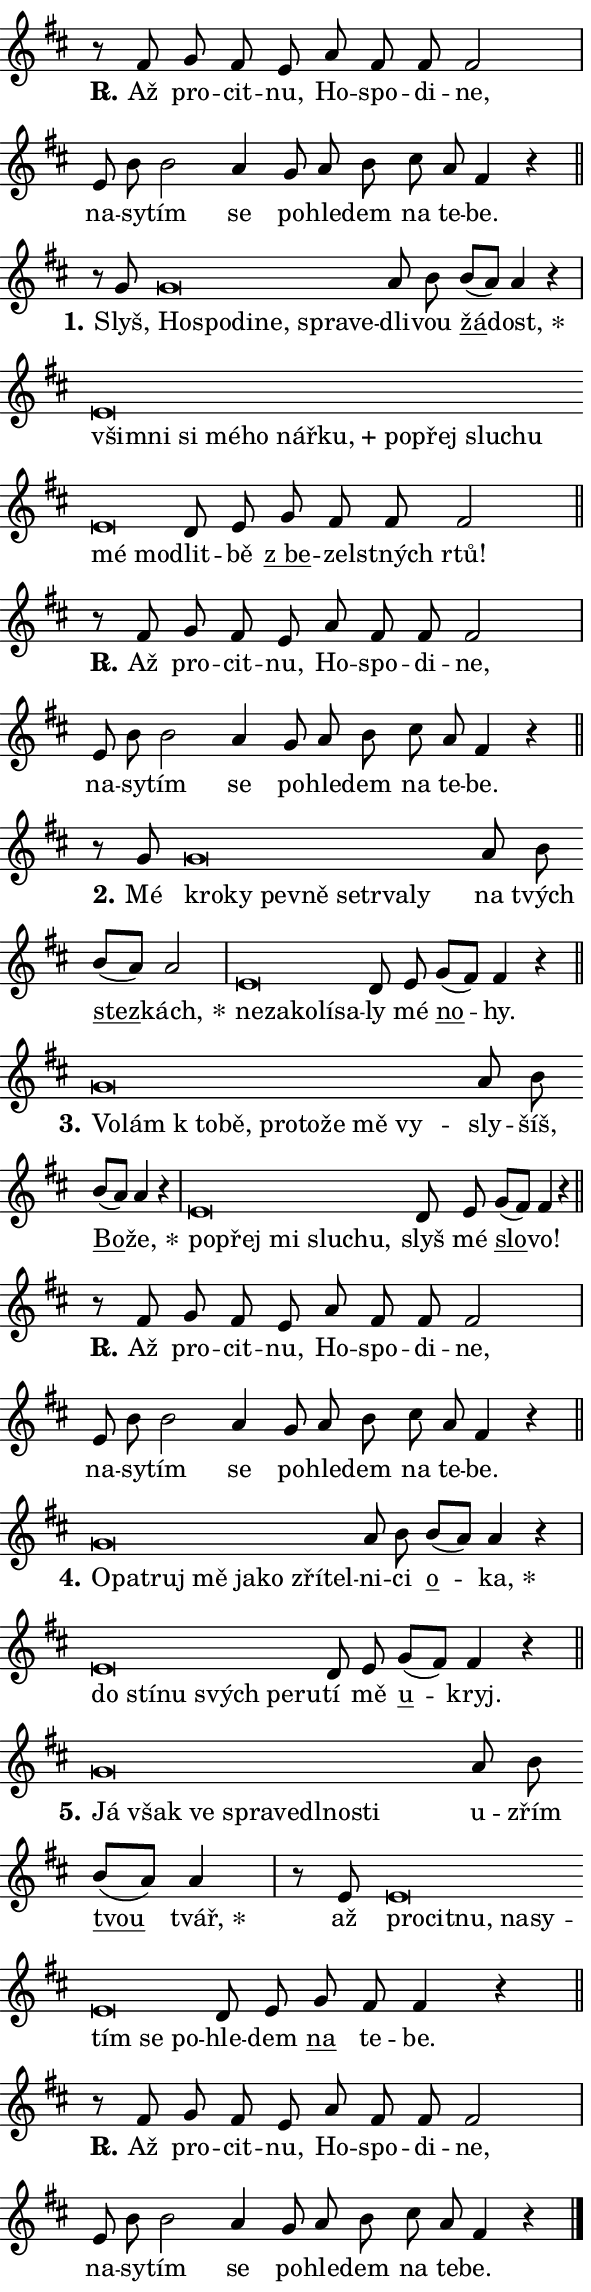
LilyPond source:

\version "2.24.0"
\header { tagline = "" }
\paper {
  indent = 0\cm
  top-margin = 0\cm
  right-margin = 0.13\cm % to fit lyric hyphens
  bottom-margin = 0\cm
  left-margin = 0\cm
  paper-width = 10\cm
  page-breaking = #ly:one-page-breaking
  system-system-spacing.basic-distance = #11
  score-system-spacing.basic-distance = #11
  ragged-last = ##f
}


%% Author: Thomas Morley
%% https://lists.gnu.org/archive/html/lilypond-user/2020-05/msg00002.html
#(define (line-position grob)
"Returns position of @var[grob} in current system:
   @code{'start}, if at first time-step
   @code{'end}, if at last time-step
   @code{'middle} otherwise
"
  (let* ((col (ly:item-get-column grob))
         (ln (ly:grob-object col 'left-neighbor))
         (rn (ly:grob-object col 'right-neighbor))
         (col-to-check-left (if (ly:grob? ln) ln col))
         (col-to-check-right (if (ly:grob? rn) rn col))
         (break-dir-left
           (and
             (ly:grob-property col-to-check-left 'non-musical #f)
             (ly:item-break-dir col-to-check-left)))
         (break-dir-right
           (and
             (ly:grob-property col-to-check-right 'non-musical #f)
             (ly:item-break-dir col-to-check-right))))
        (cond ((eqv? 1 break-dir-left) 'start)
              ((eqv? -1 break-dir-right) 'end)
              (else 'middle))))

#(define (tranparent-at-line-position vctor)
  (lambda (grob)
  "Relying on @code{line-position} select the relevant enry from @var{vctor}.
Used to determine transparency,"
    (case (line-position grob)
      ((end) (not (vector-ref vctor 0)))
      ((middle) (not (vector-ref vctor 1)))
      ((start) (not (vector-ref vctor 2))))))

noteHeadBreakVisibility =
#(define-music-function (break-visibility)(vector?)
"Makes @code{NoteHead}s transparent relying on @var{break-visibility}"
#{
  \override NoteHead.transparent =
    #(tranparent-at-line-position break-visibility)
#})

#(define delete-ledgers-for-transparent-note-heads
  (lambda (grob)
    "Reads whether a @code{NoteHead} is transparent.
If so this @code{NoteHead} is removed from @code{'note-heads} from
@var{grob}, which is supposed to be @code{LedgerLineSpanner}.
As a result ledgers are not printed for this @code{NoteHead}"
    (let* ((nhds-array (ly:grob-object grob 'note-heads))
           (nhds-list
             (if (ly:grob-array? nhds-array)
                 (ly:grob-array->list nhds-array)
                 '()))
           ;; Relies on the transparent-property being done before
           ;; Staff.LedgerLineSpanner.after-line-breaking is executed.
           ;; This is fragile ...
           (to-keep
             (remove
               (lambda (nhd)
                 (ly:grob-property nhd 'transparent #f))
               nhds-list)))
      ;; TODO find a better method to iterate over grob-arrays, similiar
      ;; to filter/remove etc for lists
      ;; For now rebuilt from scratch
      (set! (ly:grob-object grob 'note-heads)  '())
      (for-each
        (lambda (nhd)
          (ly:pointer-group-interface::add-grob grob 'note-heads nhd))
        to-keep))))

squashNotes = {
  \override NoteHead.X-extent = #'(-0.2 . 0.2)
  \override NoteHead.Y-extent = #'(-0.75 . 0)
  \override NoteHead.stencil =
    #(lambda (grob)
       (let ((pos (ly:grob-property grob 'staff-position)))
         (begin
           (if (< pos -7) (display "ERROR: Lower brevis then expected\n") (display ""))
           (if (<= pos -6) ly:text-interface::print ly:note-head::print))))
}
unSquashNotes = {
  \revert NoteHead.X-extent
  \revert NoteHead.Y-extent
  \revert NoteHead.stencil
}

hideNotes = \noteHeadBreakVisibility #begin-of-line-visible
unHideNotes = \noteHeadBreakVisibility #all-visible

% work-around for resetting accidentals
% https://lilypond.org/doc/v2.23/Documentation/notation/displaying-rhythms#unmetered-music
cadenzaMeasure = {
  \cadenzaOff
  \partial 1024 s1024
  \cadenzaOn
}

#(define-markup-command (accent layout props text) (markup?)
  "Underline accented syllable"
  (interpret-markup layout props
    #{\markup \override #'(offset . 4.3) \underline { #text }#}))

responsum = \markup \concat {
  "R" \hspace #-1.05 \path #0.1 #'((moveto 0 0.07) (lineto 0.9 0.8)) \hspace #0.05 "."
}

spaceSize = #0.6828661417322834 % exact space size for TeX Gyre Schola

\layout {
  \context {
    \Staff
    \remove "Time_signature_engraver"
    \override LedgerLineSpanner.after-line-breaking = #delete-ledgers-for-transparent-note-heads
  }
  \context {
    \Lyrics {
      \override LyricSpace.minimum-distance = \spaceSize
      \override LyricText.font-name = #"TeX Gyre Schola"
      \override LyricText.font-size = 1
      \override StanzaNumber.font-name = #"TeX Gyre Schola Bold"
      \override StanzaNumber.font-size = 1
    }
  }
  \context {
    \Score 
    \override NoteHead.text =
      #(lambda (grob) 
        (let ((pos (ly:grob-property grob 'staff-position)))
          #{\markup {
            \combine
              \halign #-0.55 \raise #(if (= pos -6) 0 0.5) \override #'(thickness . 2) \draw-line #'(3.2 . 0)
              \musicglyph "noteheads.sM1"
          }#}))
  }
}

% magnetic-lyrics.ily
%
%   written by
%     Jean Abou Samra <jean@abou-samra.fr>
%     Werner Lemberg <wl@gnu.org>
%
%   adapted by
%     Jiri Hon <jiri.hon@gmail.com>
%
% Version 2022-Apr-15

% https://www.mail-archive.com/lilypond-user@gnu.org/msg149350.html

#(define (Left_hyphen_pointer_engraver context)
   "Collect syllable-hyphen-syllable occurrences in lyrics and store
them in properties.  This engraver only looks to the left.  For
example, if the lyrics input is @code{foo -- bar}, it does the
following.

@itemize @bullet
@item
Set the @code{text} property of the @code{LyricHyphen} grob between
@q{foo} and @q{bar} to @code{foo}.

@item
Set the @code{left-hyphen} property of the @code{LyricText} grob with
text @q{foo} to the @code{LyricHyphen} grob between @q{foo} and
@q{bar}.
@end itemize

Use this auxiliary engraver in combination with the
@code{lyric-@/text::@/apply-@/magnetic-@/offset!} hook."
   (let ((hyphen #f)
         (text #f))
     (make-engraver
      (acknowledgers
       ((lyric-syllable-interface engraver grob source-engraver)
        (set! text grob)))
      (end-acknowledgers
       ((lyric-hyphen-interface engraver grob source-engraver)
        ;(when (not (grob::has-interface grob 'lyric-space-interface))
          (set! hyphen grob)));)
      ((stop-translation-timestep engraver)
       (when (and text hyphen)
         (ly:grob-set-object! text 'left-hyphen hyphen))
       (set! text #f)
       (set! hyphen #f)))))

#(define (lyric-text::apply-magnetic-offset! grob)
   "If the space between two syllables is less than the value in
property @code{LyricText@/.details@/.squash-threshold}, move the right
syllable to the left so that it gets concatenated with the left
syllable.

Use this function as a hook for
@code{LyricText@/.after-@/line-@/breaking} if the
@code{Left_@/hyphen_@/pointer_@/engraver} is active."
   (let ((hyphen (ly:grob-object grob 'left-hyphen #f)))
     (when hyphen
       (let ((left-text (ly:spanner-bound hyphen LEFT)))
         (when (grob::has-interface left-text 'lyric-syllable-interface)
           (let* ((common (ly:grob-common-refpoint grob left-text X))
                  (this-x-ext (ly:grob-extent grob common X))
                  (left-x-ext
                   (begin
                     ;; Trigger magnetism for left-text.
                     (ly:grob-property left-text 'after-line-breaking)
                     (ly:grob-extent left-text common X)))
                  ;; `delta` is the gap width between two syllables.
                  (delta (- (interval-start this-x-ext)
                            (interval-end left-x-ext)))
                  (details (ly:grob-property grob 'details))
                  (threshold (assoc-get 'squash-threshold details 0.2)))
             (when (< delta threshold)
               (let* (;; We have to manipulate the input text so that
                      ;; ligatures crossing syllable boundaries are not
                      ;; disabled.  For languages based on the Latin
                      ;; script this is essentially a beautification.
                      ;; However, for non-Western scripts it can be a
                      ;; necessity.
                      (lt (ly:grob-property left-text 'text))
                      (rt (ly:grob-property grob 'text))
                      (is-space (grob::has-interface hyphen 'lyric-space-interface))
                      (space (if is-space " " ""))
                      (extra-delta (if is-space spaceSize 0))
                      ;; Append new syllable.
                      (ltrt-space (if (and (string? lt) (string? rt))
                                (string-append lt space rt)
                                (make-concat-markup (list lt space rt))))
                      ;; Right-align `ltrt` to the right side.
                      (ltrt-space-markup (grob-interpret-markup
                               grob
                               (make-translate-markup
                                (cons (interval-length this-x-ext) 0)
                                (make-right-align-markup ltrt-space)))))
                 (begin
                   ;; Don't print `left-text`.
                   (ly:grob-set-property! left-text 'stencil #f)
                   ;; Set text and stencil (which holds all collected
                   ;; syllables so far) and shift it to the left.
                   (ly:grob-set-property! grob 'text ltrt-space)
                   (ly:grob-set-property! grob 'stencil ltrt-space-markup)
                   (ly:grob-translate-axis! grob (- (- delta extra-delta)) X))))))))))


#(define (lyric-hyphen::displace-bounds-first grob)
   ;; Make very sure this callback isn't triggered too early.
   (let ((left (ly:spanner-bound grob LEFT))
         (right (ly:spanner-bound grob RIGHT)))
     (ly:grob-property left 'after-line-breaking)
     (ly:grob-property right 'after-line-breaking)
     (ly:lyric-hyphen::print grob)))

squashThreshold = #0.4

\layout {
  \context {
    \Lyrics
    \consists #Left_hyphen_pointer_engraver
    \override LyricText.after-line-breaking =
      #lyric-text::apply-magnetic-offset!
    \override LyricHyphen.stencil = #lyric-hyphen::displace-bounds-first
    \override LyricText.details.squash-threshold = \squashThreshold
    \override LyricHyphen.minimum-distance = 0
    \override LyricHyphen.minimum-length = \squashThreshold
  }
}

squashText = \override LyricText.details.squash-threshold = 9999
unSquashText = \override LyricText.details.squash-threshold = \squashThreshold

leftText = \override LyricText.self-alignment-X = #LEFT
unLeftText = \revert LyricText.self-alignment-X

starOffset = #(lambda (grob) 
                (let ((x_offset (ly:self-alignment-interface::aligned-on-x-parent grob)))
                  (if (= x_offset 0) 0 (+ x_offset 1.2))))

star = #(define-music-function (syllable)(string?)
"Append star separator at the end of a syllable"
#{
  \once \override LyricText.X-offset = #starOffset
  \lyricmode { \markup {
    #syllable
    \override #'((font-name . "TeX Gyre Schola Bold")) \hspace #0.2 \lower #0.65 \larger "*"
  } }
#})

starAccent = #(define-music-function (syllable)(string?)
"Append star separator at the end of a syllable and make accent"
#{
  \once \override LyricText.X-offset = #starOffset
  \lyricmode { \markup {
    \accent #syllable
    \override #'((font-name . "TeX Gyre Schola Bold")) \hspace #0.2 \lower #0.65 \larger "*"
  } }
#})

breath = #(define-music-function (syllable)(string?)
"Append breathing indicator at the end of a syllable"
#{
  \lyricmode { \markup { #syllable "+" } }
#})

optionalBreath = #(define-music-function (syllable)(string?)
"Append optional breathing indicator at the end of a syllable"
#{
  \lyricmode { \markup { #syllable "(+)" } }
#})


\score {
    <<
        \new Voice = "melody" { \cadenzaOn \key d \major \relative { r8 fis' g fis e a fis fis fis2 \cadenzaMeasure \bar "|" e8 b' b2 a4 \bar "" g8 a b cis a fis4 r \cadenzaMeasure \bar "||" \break } }
        \new Lyrics \lyricsto "melody" { \lyricmode { \set stanza = \responsum
Až pro -- cit -- nu, Ho -- spo -- di -- ne, na -- sy -- tím se po -- hle -- dem na te -- be. } }
    >>
    \layout {}
}

\score {
    <<
        \new Voice = "melody" { \cadenzaOn \key d \major \relative { r8 g'8 \squashNotes g\breve*1/16 \hideNotes \breve*1/16 \bar "" \breve*1/16 \bar "" \breve*1/16 \bar "" \breve*1/16 \breve*1/16 \bar "" \unHideNotes \unSquashNotes a8 b \bar "" b[( a)] a4 r \cadenzaMeasure \bar "|" \squashNotes e\breve*1/16 \hideNotes \breve*1/16 \bar "" \breve*1/16 \bar "" \breve*1/16 \bar "" \breve*1/16 \bar "" \breve*1/16 \bar "" \breve*1/16 \bar "" \breve*1/16 \bar "" \breve*1/16 \bar "" \breve*1/16 \bar "" \breve*1/16 \bar "" \breve*1/16 \breve*1/16 \bar "" \unHideNotes \unSquashNotes d8 e \bar "" g fis fis fis2 \cadenzaMeasure \bar "||" \break } }
        \new Lyrics \lyricsto "melody" { \lyricmode { \set stanza = "1."
Slyš, \leftText Ho -- \squashText spo -- di -- ne, spra -- ve -- \unLeftText \unSquashText dli -- vou \markup \accent žá -- \star dost, \leftText všim -- \squashText ni si mé -- ho nář -- \breath "ku," po -- přej slu -- chu mé mo -- \unLeftText \unSquashText dlit -- bě \markup \accent "z be" -- ze -- lstných rtů! } }
    >>
    \layout {}
}

\score {
    <<
        \new Voice = "melody" { \cadenzaOn \key d \major \relative { r8 fis' g fis e a fis fis fis2 \cadenzaMeasure \bar "|" e8 b' b2 a4 \bar "" g8 a b cis a fis4 r \cadenzaMeasure \bar "||" \break } }
        \new Lyrics \lyricsto "melody" { \lyricmode { \set stanza = \responsum
Až pro -- cit -- nu, Ho -- spo -- di -- ne, na -- sy -- tím se po -- hle -- dem na te -- be. } }
    >>
    \layout {}
}

\score {
    <<
        \new Voice = "melody" { \cadenzaOn \key d \major \relative { r8 g'8 \squashNotes g\breve*1/16 \hideNotes \breve*1/16 \bar "" \breve*1/16 \bar "" \breve*1/16 \bar "" \breve*1/16 \bar "" \breve*1/16 \bar "" \breve*1/16 \breve*1/16 \bar "" \unHideNotes \unSquashNotes a8 b \bar "" b[( a)] a2 \cadenzaMeasure \bar "|" \squashNotes e\breve*1/16 \hideNotes \breve*1/16 \bar "" \breve*1/16 \bar "" \breve*1/16 \breve*1/16 \bar "" \unHideNotes \unSquashNotes d8 e \bar "" g[( fis)] fis4 r \cadenzaMeasure \bar "||" \break } }
        \new Lyrics \lyricsto "melody" { \lyricmode { \set stanza = "2."
Mé \leftText kro -- \squashText ky pev -- ně se -- tr -- va -- ly \unLeftText \unSquashText na tvých \markup \accent stez -- \star kách, \leftText ne -- \squashText za -- ko -- lí -- sa -- \unLeftText \unSquashText ly mé \markup \accent no -- hy. } }
    >>
    \layout {}
}

\score {
    <<
        \new Voice = "melody" { \cadenzaOn \key d \major \relative { \squashNotes g'\breve*1/16 \hideNotes \breve*1/16 \bar "" \breve*1/16 \bar "" \breve*1/16 \bar "" \breve*1/16 \bar "" \breve*1/16 \bar "" \breve*1/16 \bar "" \breve*1/16 \breve*1/16 \bar "" \unHideNotes \unSquashNotes a8 b \bar "" b[( a)] a4 r \cadenzaMeasure \bar "|" \squashNotes e\breve*1/16 \hideNotes \breve*1/16 \bar "" \breve*1/16 \bar "" \breve*1/16 \breve*1/16 \bar "" \unHideNotes \unSquashNotes d8 e \bar "" g[( fis)] fis4 r \cadenzaMeasure \bar "||" \break } }
        \new Lyrics \lyricsto "melody" { \lyricmode { \set stanza = "3."
\leftText Vo -- \squashText lám "k to" -- bě, pro -- to -- že mě vy -- \unLeftText \unSquashText sly -- šíš, \markup \accent Bo -- \star že, \leftText po -- \squashText přej mi slu -- chu, \unLeftText \unSquashText slyš mé \markup \accent slo -- vo! } }
    >>
    \layout {}
}

\score {
    <<
        \new Voice = "melody" { \cadenzaOn \key d \major \relative { r8 fis' g fis e a fis fis fis2 \cadenzaMeasure \bar "|" e8 b' b2 a4 \bar "" g8 a b cis a fis4 r \cadenzaMeasure \bar "||" \break } }
        \new Lyrics \lyricsto "melody" { \lyricmode { \set stanza = \responsum
Až pro -- cit -- nu, Ho -- spo -- di -- ne, na -- sy -- tím se po -- hle -- dem na te -- be. } }
    >>
    \layout {}
}

\score {
    <<
        \new Voice = "melody" { \cadenzaOn \key d \major \relative { \squashNotes g'\breve*1/16 \hideNotes \breve*1/16 \bar "" \breve*1/16 \bar "" \breve*1/16 \bar "" \breve*1/16 \bar "" \breve*1/16 \bar "" \breve*1/16 \breve*1/16 \bar "" \unHideNotes \unSquashNotes a8 b \bar "" b[( a)] a4 r \cadenzaMeasure \bar "|" \squashNotes e\breve*1/16 \hideNotes \breve*1/16 \bar "" \breve*1/16 \bar "" \breve*1/16 \bar "" \breve*1/16 \breve*1/16 \bar "" \unHideNotes \unSquashNotes d8 e \bar "" g[( fis)] fis4 r \cadenzaMeasure \bar "||" \break } }
        \new Lyrics \lyricsto "melody" { \lyricmode { \set stanza = "4."
\leftText O -- \squashText pa -- truj mě ja -- ko zří -- tel -- \unLeftText \unSquashText ni -- ci \markup \accent o -- \star ka, \leftText do \squashText stí -- nu svých pe -- ru -- \unLeftText \unSquashText tí mě \markup \accent u -- kryj. } }
    >>
    \layout {}
}

\score {
    <<
        \new Voice = "melody" { \cadenzaOn \key d \major \relative { \squashNotes g'\breve*1/16 \hideNotes \breve*1/16 \bar "" \breve*1/16 \bar "" \breve*1/16 \bar "" \breve*1/16 \bar "" \breve*1/16 \bar "" \breve*1/16 \breve*1/16 \bar "" \unHideNotes \unSquashNotes a8 b \bar "" b[( a)] a4 \cadenzaMeasure \bar "|" r8 e8 \squashNotes e\breve*1/16 \hideNotes \breve*1/16 \bar "" \breve*1/16 \bar "" \breve*1/16 \bar "" \breve*1/16 \bar "" \breve*1/16 \bar "" \breve*1/16 \breve*1/16 \bar "" \unHideNotes \unSquashNotes d8 e \bar "" g fis fis4 r \cadenzaMeasure \bar "||" \break } }
        \new Lyrics \lyricsto "melody" { \lyricmode { \set stanza = "5."
\leftText Já \squashText však ve spra -- ve -- dl -- no -- sti \unLeftText \unSquashText u -- zřím \markup \accent tvou \star tvář, až \leftText pro -- \squashText cit -- nu, na -- sy -- tím se po -- \unLeftText \unSquashText hle -- dem \markup \accent na te -- be. } }
    >>
    \layout {}
}

\score {
    <<
        \new Voice = "melody" { \cadenzaOn \key d \major \relative { r8 fis' g fis e a fis fis fis2 \cadenzaMeasure \bar "|" e8 b' b2 a4 \bar "" g8 a b cis a fis4 r \cadenzaMeasure \bar "||" \break } \bar "|." }
        \new Lyrics \lyricsto "melody" { \lyricmode { \set stanza = \responsum
Až pro -- cit -- nu, Ho -- spo -- di -- ne, na -- sy -- tím se po -- hle -- dem na te -- be. } }
    >>
    \layout {}
}
